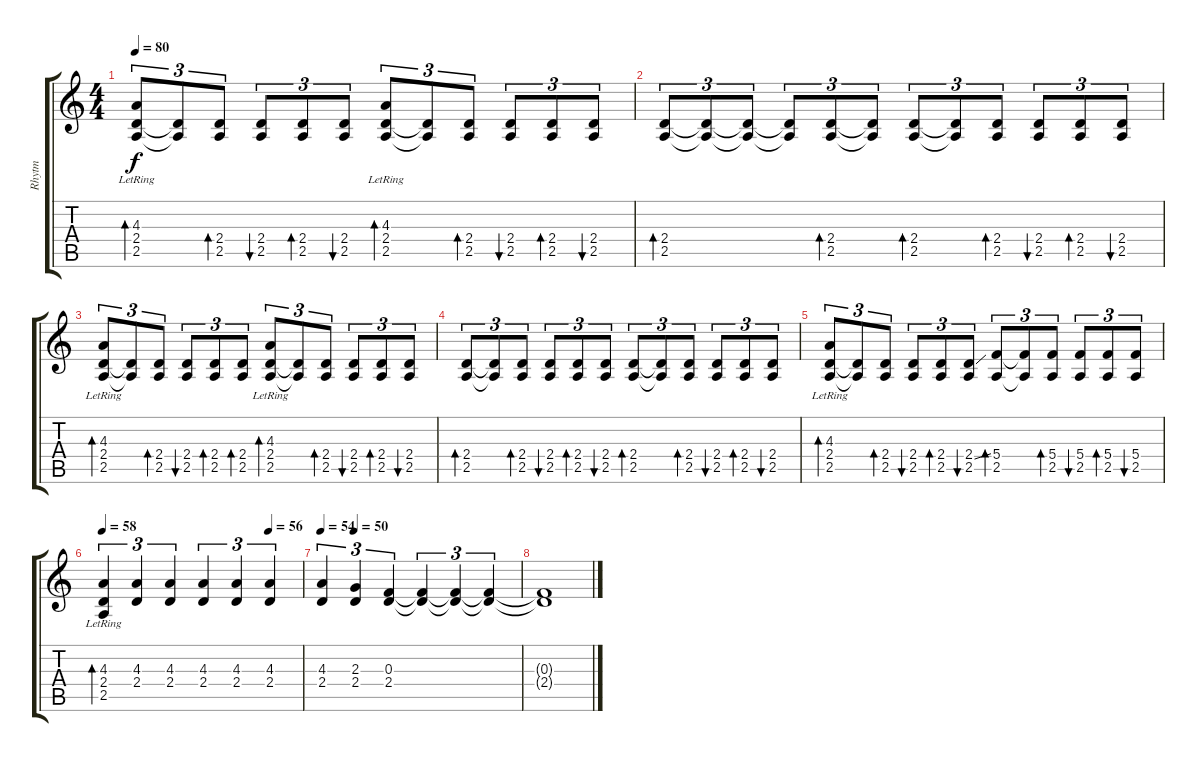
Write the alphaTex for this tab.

\track ("Rhytm" "Rhytm") {instrument distortionguitar}
\staff {score tabs}
\tuning (D4 A3 F3 C3 G2 D2) {hide}
\ts (4 4)
\tempo 80
\clef g2
\ks c
(4.3{lr} 2.4 2.5).8{tu (3 2) bd 120 dy f} (2.4{t} 2.5{t}).8{tu (3 2)} (2.4 2.5).8{tu (3 2) bd 120} (2.4 2.5).8{tu (3 2) bu 120} (2.4 2.5).8{tu (3 2) bd 120} (2.4 2.5).8{tu (3 2) bu 120} (4.3{lr} 2.4 2.5).8{tu (3 2) bd 120} (2.4{t} 2.5{t}).8{tu (3 2)} (2.4 2.5).8{tu (3 2) bd 120} (2.4 2.5).8{tu (3 2) bu 120} (2.4 2.5).8{tu (3 2) bd 120} (2.4 2.5).8{tu (3 2) bu 120} |
(2.4 2.5).8{tu (3 2) bd 120} (2.4{t} 2.5{t}).8{tu (3 2)} (2.4{t} 2.5{t}).8{tu (3 2)} (2.4{t} 2.5{t}).8{tu (3 2)} (2.4 2.5).8{tu (3 2) bd 120} (2.4{t} 2.5{t}).8{tu (3 2)} (2.4 2.5).8{tu (3 2) bd 120} (2.4{t} 2.5{t}).8{tu (3 2)} (2.4 2.5).8{tu (3 2) bd 120} (2.4 2.5).8{tu (3 2) bu 120} (2.4 2.5).8{tu (3 2) bd 120} (2.4 2.5).8{tu (3 2) bu 120} |
(4.3{lr} 2.4 2.5).8{tu (3 2) bd 120} (2.4{t} 2.5{t}).8{tu (3 2)} (2.4 2.5).8{tu (3 2) bd 120} (2.4 2.5).8{tu (3 2) bu 120} (2.4 2.5).8{tu (3 2) bd 120} (2.4 2.5).8{tu (3 2) bd 120} (4.3{lr} 2.4 2.5).8{tu (3 2) bd 120} (2.4{t} 2.5{t}).8{tu (3 2)} (2.4 2.5).8{tu (3 2) bd 120} (2.4 2.5).8{tu (3 2) bu 120} (2.4 2.5).8{tu (3 2) bd 120} (2.4 2.5).8{tu (3 2) bu 120} |
(2.4 2.5).8{tu (3 2) bd 120} (2.4{t} 2.5{t}).8{tu (3 2)} (2.4 2.5).8{tu (3 2) bd 120} (2.4 2.5).8{tu (3 2) bu 120} (2.4 2.5).8{tu (3 2) bd 120} (2.4 2.5).8{tu (3 2) bu 120} (2.4 2.5).8{tu (3 2) bd 120} (2.4{t} 2.5{t}).8{tu (3 2)} (2.4 2.5).8{tu (3 2) bd 120} (2.4 2.5).8{tu (3 2) bu 120} (2.4 2.5).8{tu (3 2) bd 120} (2.4 2.5).8{tu (3 2) bu 120} |
(4.3{lr} 2.4 2.5).8{tu (3 2) bd 120} (2.4{t} 2.5{t}).8{tu (3 2)} (2.4 2.5).8{tu (3 2) bd 120} (2.4 2.5).8{tu (3 2) bu 120} (2.4 2.5).8{tu (3 2) bd 120} (2.4{ss} 2.5).8{tu (3 2) bu 120} (5.4 2.5).8{tu (3 2) bd 120} (5.4{t} 2.5{t}).8{tu (3 2)} (5.4 2.5).8{tu (3 2) bd 120} (5.4 2.5).8{tu (3 2) bu 120} (5.4 2.5).8{tu (3 2) bd 120} (5.4 2.5).8{tu (3 2) bu 120} |
\tempo 58
\tempo (56 0.8333333333333334)
(4.3 2.4 2.5{lr}).4{tu (3 2) bd 120 volume 6} (4.3 2.4).4{tu (3 2)} (4.3 2.4).4{tu (3 2)} (4.3 2.4).4{tu (3 2)} (4.3 2.4).4{tu (3 2)} (4.3 2.4).4{tu (3 2)} |
\tempo 54
\tempo (50 0.16666666666666666)
(4.3 2.4).4{tu (3 2)} (2.3 2.4).4{tu (3 2)} (0.3 2.4).4{tu (3 2)} (0.3{t} 2.4{t}).4{tu (3 2)} (0.3{t} 2.4{t}).4{tu (3 2)} (0.3{t} 2.4{t}).4{tu (3 2)} |
(0.3{t} 2.4{t}).1
